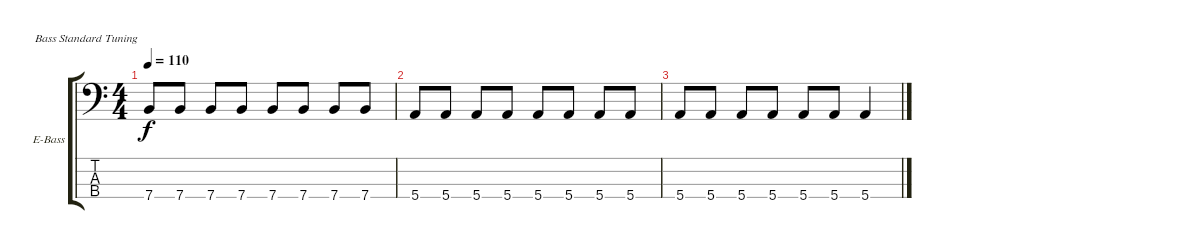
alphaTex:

\defaultSystemsLayout 4
\bracketExtendMode groupsimilarinstruments
\firstSystemTrackNameOrientation horizontal
\otherSystemsTrackNameOrientation horizontal
\track ("С. Вырвич" "E-Bass") {instrument electricbassfinger}
\staff {score tabs}
\tuning (G2 D2 A1 E1)
\ts (4 4)
\tempo 110
\clef f4
\ks c
7.4.8{dy f} 7.4.8 7.4.8 7.4.8 7.4.8 7.4.8 7.4.8 7.4.8 |
5.4.8 5.4.8 5.4.8 5.4.8 5.4.8 5.4.8 5.4.8 5.4.8 |
5.4.8 5.4.8 5.4.8 5.4.8 5.4.8 5.4.8 5.4.4
